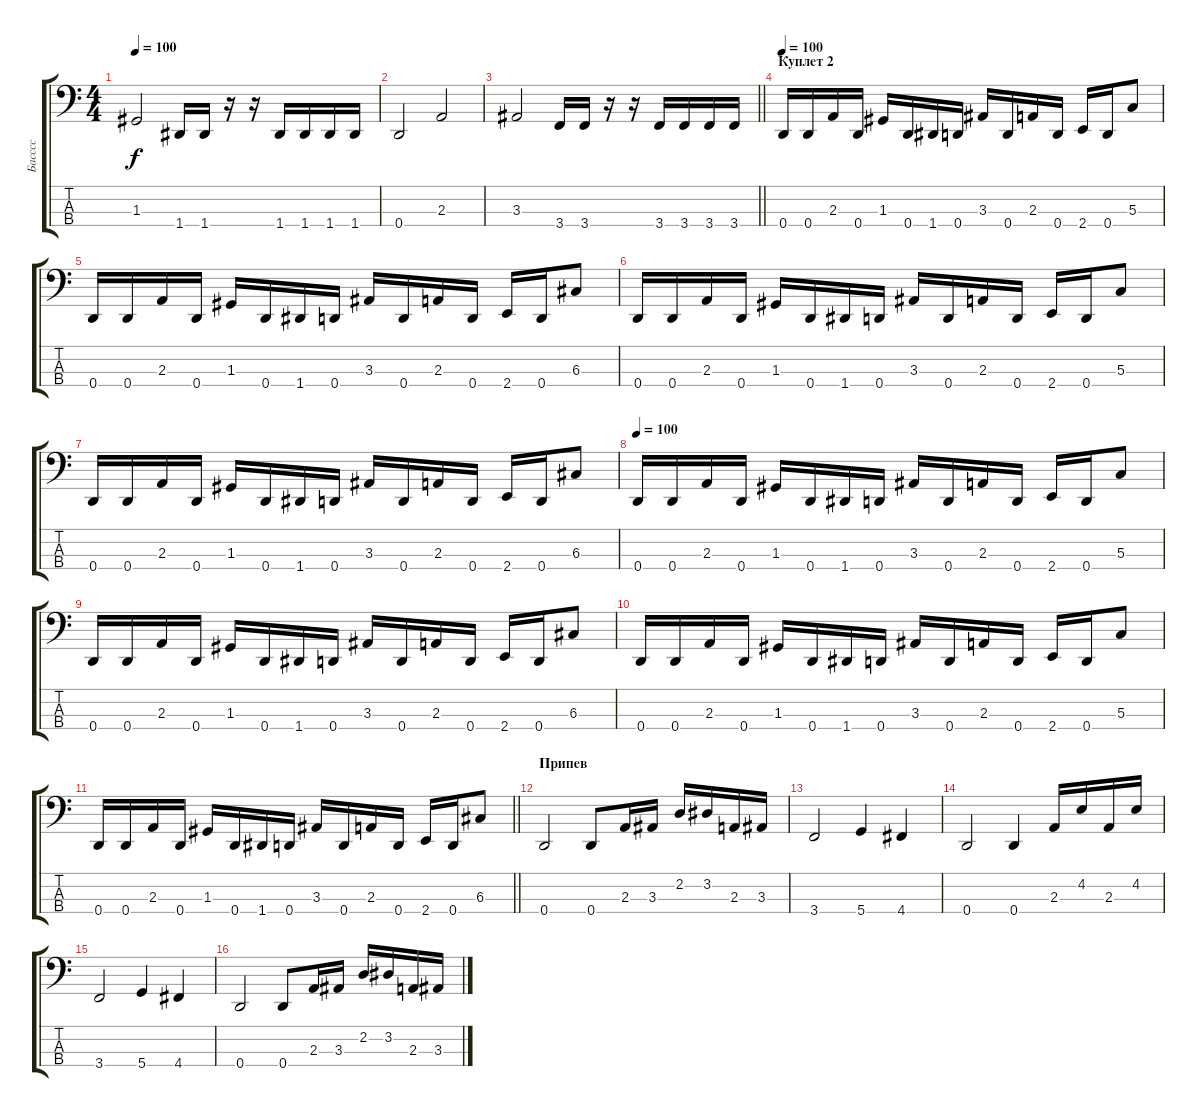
\track ("Басссс" "Басссс") {instrument electricbassfinger}
\staff {score tabs}
\tuning (F2 C2 G1 D1) {hide}
\ts (4 4)
\tempo 100
\clef f4
\ks c
1.3.2{dy f} 1.4.16 1.4.16 r.16 r.16 1.4.16 1.4.16 1.4.16 1.4.16 |
0.4.2 2.3.2 |
\barLineRight lightlight
3.3.2 3.4.16 3.4.16 r.16 r.16 3.4.16 3.4.16 3.4.16 3.4.16 |
\section ("" "Куплет 2")
\tempo 100
0.4.16 0.4.16 2.3.16 0.4.16 1.3.16 0.4.16 1.4.16 0.4.16 3.3.16 0.4.16 2.3.16 0.4.16 2.4.16 0.4.16 5.3.8 |
0.4.16 0.4.16 2.3.16 0.4.16 1.3.16 0.4.16 1.4.16 0.4.16 3.3.16 0.4.16 2.3.16 0.4.16 2.4.16 0.4.16 6.3.8 |
0.4.16 0.4.16 2.3.16 0.4.16 1.3.16 0.4.16 1.4.16 0.4.16 3.3.16 0.4.16 2.3.16 0.4.16 2.4.16 0.4.16 5.3.8 |
0.4.16 0.4.16 2.3.16 0.4.16 1.3.16 0.4.16 1.4.16 0.4.16 3.3.16 0.4.16 2.3.16 0.4.16 2.4.16 0.4.16 6.3.8 |
\tempo 100
0.4.16 0.4.16 2.3.16 0.4.16 1.3.16 0.4.16 1.4.16 0.4.16 3.3.16 0.4.16 2.3.16 0.4.16 2.4.16 0.4.16 5.3.8 |
0.4.16 0.4.16 2.3.16 0.4.16 1.3.16 0.4.16 1.4.16 0.4.16 3.3.16 0.4.16 2.3.16 0.4.16 2.4.16 0.4.16 6.3.8 |
0.4.16 0.4.16 2.3.16 0.4.16 1.3.16 0.4.16 1.4.16 0.4.16 3.3.16 0.4.16 2.3.16 0.4.16 2.4.16 0.4.16 5.3.8 |
\barLineRight lightlight
0.4.16 0.4.16 2.3.16 0.4.16 1.3.16 0.4.16 1.4.16 0.4.16 3.3.16 0.4.16 2.3.16 0.4.16 2.4.16 0.4.16 6.3.8 |
\section ("" "Припев")
0.4.2 0.4.8 2.3.16 3.3.16 2.2.16 3.2.16 2.3.16 3.3.16 |
3.4.2 5.4.4 4.4.4 |
0.4.2 0.4.4 2.3.16 4.2.16 2.3.16 4.2.16 |
3.4.2 5.4.4 4.4.4 |
0.4.2 0.4.8 2.3.16 3.3.16 2.2.16 3.2.16 2.3.16 3.3.16
